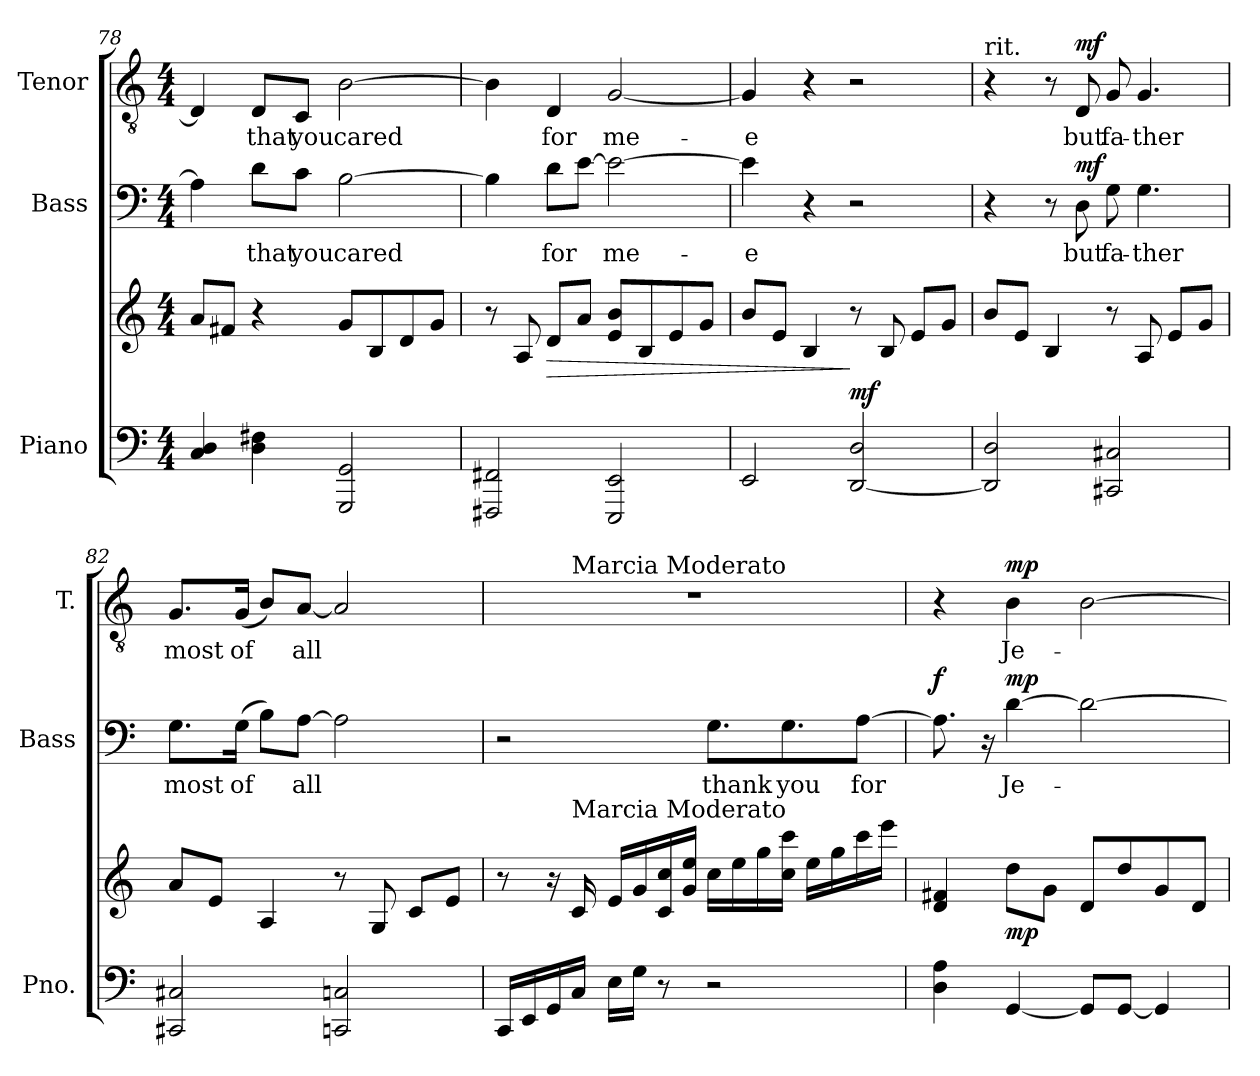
**kern	**kern	**dynam	**kern	**text	**dynam	**kern	**text	**dynam
*part3	*part3	*part3	*part2	*part2	*part2	*part1	*part1	*part1
*staff4	*staff3	*staff3/4	*staff2	*staff2	*staff2	*staff1	*staff1	*staff1
*I"Piano	*	*	*I"Bass	*	*	*I"Tenor	*	*
*I'Pno.	*	*	*I'Bass	*	*	*I'T.	*	*
*clefF4	*clefG2	*	*clefF4	*	*	*clefGv2	*	*
*	*	*	*	*	*	*ITrd7c12	*	*
*k[]	*k[]	*	*k[]	*	*	*k[]	*	*
*C:	*C:	*	*C:	*	*	*C:	*	*
*M4/4	*M4/4	*	*M4/4	*	*	*M4/4	*	*
=78	=78	=78	=78	=78	=78	=78	=78	=78
4Ci/ 4Di	8ai/L	.	4Ai\]	.	.	4DDi/]	.	.
.	8f#Xi/J	.	.	.	.	.	.	.
!	!	!	!	!LO:LY:b:color=#000000	!	!	!	!
!	!	!	!	!	!	!	!LO:LY:b:color=#000000	!
4Di\ 4F#Xi	4r	.	8di\L	that	.	8DDi/L	that	.
!	!	!	!	!LO:LY:b:color=#000000	!	!	!	!
!	!	!	!	!	!	!	!LO:LY:b:color=#000000	!
.	.	.	8ci\J	you	.	8CCi/J	you	.
!	!	!	!	!LO:LY:b:color=#000000	!	!	!	!
!	!	!	!	!	!	!	!LO:LY:b:color=#000000	!
2GGGi/ 2GGi	8gi/L	.	[2Bi\	cared	.	[2BBi\	cared	.
.	8Bi/	.	.	.	.	.	.	.
.	8di/	.	.	.	.	.	.	.
.	8gi/J	.	.	.	.	.	.	.
=79	=79	=79	=79	=79	=79	=79	=79	=79
2FFF#Xi/ 2FF#Xi	8r	.	4Bi\]	.	.	4BBi\]	.	.
.	8Ai/	.	.	.	.	.	.	.
!	!	!LO:HP:b	!	!	!	!	!	!
!	!	!	!	!LO:LY:b:color=#000000	!	!	!	!
!	!	!	!	!	!	!	!LO:LY:b:color=#000000	!
.	8di/L	>	8di\L	for	.	4DDi/	for	.
.	8ai/J	.	[8ei\J	.	.	.	.	.
!	!	!	!	!LO:LY:b:color=#000000	!	!	!	!
!	!	!	!	!	!	!	!LO:LY:b:color=#000000	!
2EEEi/ 2EEi	8ei/ 8biL	.	2ei\_	me-	.	[2GGi/	me-	.
.	8Bi/	.	.	.	.	.	.	.
.	8ei/	.	.	.	.	.	.	.
.	8gi/J	.	.	.	.	.	.	.
=80	=80	=80	=80	=80	=80	=80	=80	=80
!	!	!	!	!LO:LY:b:color=#000000	!	!	!	!
!	!	!	!	!	!	!	!LO:LY:b:color=#000000	!
2EEi/	8bi/L	.	4ei\]	-e	.	4GGi/]	-e	.
.	8ei/J	.	.	.	.	.	.	.
.	4Bi/	.	4r	.	.	4r	.	.
[2DDi/ 2Di	8r	] mf	2r	.	.	2r	.	.
.	8Bi/	.	.	.	.	.	.	.
.	8ei/L	.	.	.	.	.	.	.
.	8gi/J	.	.	.	.	.	.	.
!!LO:PB:g=z
=81	=81	=81	=81	=81	=81	=81	=81	=81
!	!	!	!	!	!	!LO:TX:t=rit.	!	!
2DDi/] 2Di	8bi/L	.	4r	.	.	4r	.	.
.	8ei/J	.	.	.	.	.	.	.
.	4Bi/	.	8r	.	.	8r	.	.
!	!	!	!	!LO:LY:b:color=#000000	!	!	!	!
!	!	!	!	!	!	!	!LO:LY:b:color=#000000	!
.	.	.	8Di\	but	mf	8DDi/	but	mf
!	!	!	!	!LO:LY:b:color=#000000	!	!	!	!
!	!	!	!	!	!	!	!LO:LY:b:color=#000000	!
2CC#Xi/ 2C#Xi	8r	.	8Gi\	fa-	.	8GGi/	fa-	.
!	!	!	!	!LO:LY:b:color=#000000	!	!	!	!
!	!	!	!	!	!	!	!LO:LY:b:color=#000000	!
.	8Ai/	.	4.Gi\	-ther	.	4.GGi/	-ther	.
.	8ei/L	.	.	.	.	.	.	.
.	8gi/J	.	.	.	.	.	.	.
=82	=82	=82	=82	=82	=82	=82	=82	=82
*	*^	*	*	*	*	*	*	*
!	!	!	!	!	!LO:LY:b:color=#000000	!	!	!	!
!	!	!	!	!	!	!	!	!LO:LY:b:color=#000000	!
2CC#Xi/ 2C#Xi	8ai/L	2ryy	.	8.Gi\L	most	.	8.GGi/L	most	.
.	8ei/J	.	.	.	.	.	.	.	.
!	!	!	!	!	!LO:LY:b:color=#000000	!	!	!	!
!	!	!	!	!	!	!	!	!LO:LY:b:color=#000000	!
.	.	.	.	(16Gi\Jk	of	.	(16GGi/Jk	of	.
.	4Ai/	.	.	8Bi\L)	.	.	8BBi/L)	.	.
!	!	!	!	!	!LO:LY:b:color=#000000	!	!	!	!
!	!	!	!	!	!	!	!	!LO:LY:b:color=#000000	!
.	.	.	.	[8Ai\J	all	.	[8AAi/J	all	.
2CCni/ 2Cni	8r	2ryy	.	2Ai\]	.	.	2AAi/]	.	.
.	8Gi/	.	.	.	.	.	.	.	.
.	8ci/L	.	.	.	.	.	.	.	.
.	8ei/J	.	.	.	.	.	.	.	.
*	*v	*v	*	*	*	*	*	*	*
=83	=83	=83	=83	=83	=83	=83	=83	=83
!	!	!	!	!	!	!LO:TX:t=rit.	!	!
*	*	*	*	*	*	*^	*	*
16CCi/LL	8r	.	2r	.	.	1r	8.ryy	.	.
16EEi/	.	.	.	.	.	.	.	.	.
16GGi/	16r	.	.	.	.	.	.	.	.
*	*MM100	*	*	*	*	*MM100	*	*	*
!	!	!	!	!	!	!	!LO:TX:a:t=Marcia Moderato	!	!
!	!LO:TX:a:t=Marcia Moderato	!	!	!	!	!	!	!	!
16Ci/JJ	16ci/	.	.	.	.	.	2ryy	.	.
16Ei\LL	16ei/LL	.	.	.	.	.	.	.	.
16Gi\JJ	16gi/	.	.	.	.	.	.	.	.
8r	16ci/ 16cci	.	.	.	.	.	.	.	.
.	16gi/ 16eeiJJ	.	.	.	.	.	.	.	.
!	!	!	!	!LO:LY:b:color=#000000	!	!	!	!	!
2r	16cci\LL	.	8.Gi\L	thank	.	.	.	.	.
.	16eei\	.	.	.	.	.	.	.	.
.	16ggi\	.	.	.	.	.	.	.	.
!	!	!	!	!LO:LY:b:color=#000000	!	!	!	!	!
.	16cci\ 16ccciJJ	.	8.Gi\	you	.	.	4ryy	.	.
.	16eei\LL	.	.	.	.	.	.	.	.
.	16ggi\	.	.	.	.	.	.	.	.
!	!	!	!	!LO:LY:b:color=#000000	!	!	!	!	!
.	16ccci\	.	[8Ai\J	for	.	.	.	.	.
.	16eeei\JJ	.	.	.	.	.	16ryy	.	.
*	*	*	*	*	*	*v	*v	*	*
!!LO:LB:g=z
=84	=84	=84	=84	=84	=84	=84	=84	=84
4Di\ 4Ai	4di/ 4f#Xi	.	8.Ai\]	.	f	4r	.	.
.	.	.	16r	.	.	.	.	.
!	!	!	!	!LO:LY:b:color=#000000	!	!	!	!
!	!	!	!	!	!	!	!LO:LY:b:color=#000000	!
[4GGi/	8ddi\L	mp	[4di\	Je-	mp	4BBi\	Je-	mp
.	8gi\J	.	.	.	.	.	.	.
8GGi/L]	8di/L	.	2di\_	.	.	[2BBi\	.	.
[8GGi/J	8ddi/	.	.	.	.	.	.	.
4GGi/]	8gi/	.	.	.	.	.	.	.
.	8di/J	.	.	.	.	.	.	.
=	=	=	=	=	=	=	=	=
*-	*-	*-	*-	*-	*-	*-	*-	*-
